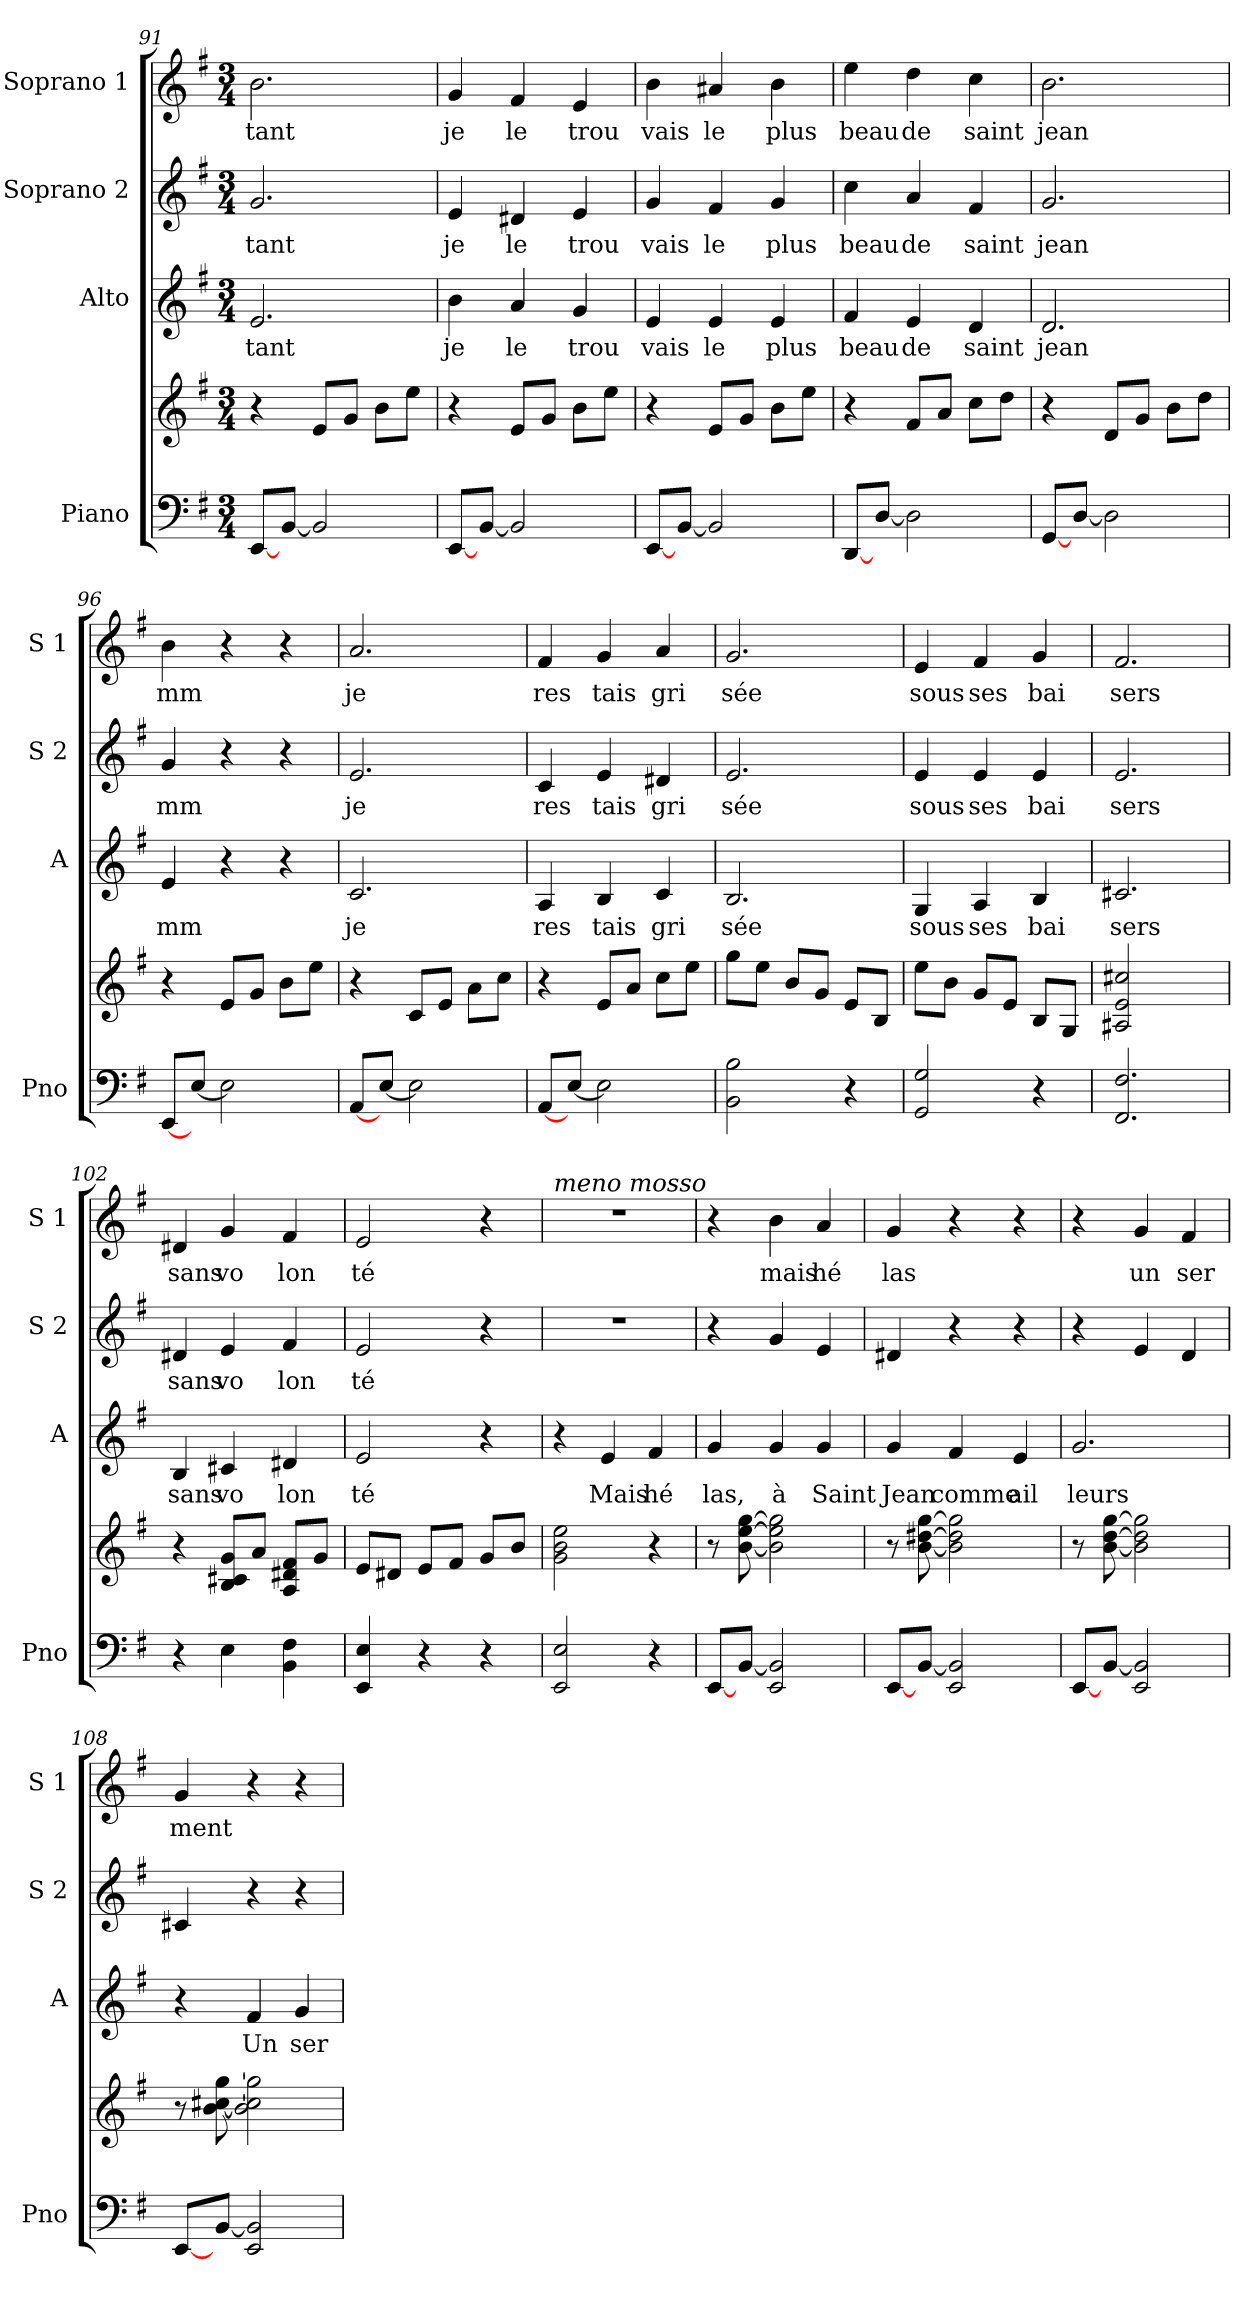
**kern	**kern	**kern	**text	**kern	**text	**kern	**text
*part4	*part4	*part3	*part3	*part2	*part2	*part1	*part1
*staff5	*staff4	*staff3	*staff3	*staff2	*staff2	*staff1	*staff1
*I"Piano	*	*I"Alto	*	*I"Soprano 2	*	*I"Soprano 1	*
*I'Pno	*	*I'A	*	*I'S 2	*	*I'S 1	*
*clefF4	*clefG2	*clefG2	*	*clefG2	*	*clefG2	*
*k[f#]	*k[f#]	*k[f#]	*	*k[f#]	*	*k[f#]	*
*G:	*G:	*G:	*	*G:	*	*G:	*
*M3/4	*M3/4	*M3/4	*	*M3/4	*	*M3/4	*
=91	=91	=91	=91	=91	=91	=91	=91
!	!	!	!LO:LY:b	!	!LO:LY:b	!	!LO:LY:b
[8EE/L	4r	2.e/	tant	2.g/	tant	2.b\	tant
[8BB/J	.	.	.	.	.	.	.
2BB/]	8e/L	.	.	.	.	.	.
.	8g/J	.	.	.	.	.	.
.	8b\L	.	.	.	.	.	.
.	8ee\J	.	.	.	.	.	.
!!LO:LB:g=z
=92	=92	=92	=92	=92	=92	=92	=92
!	!	!	!LO:LY:b	!	!LO:LY:b	!	!LO:LY:b
[8EE/L	4r	4b\	je	4e/	je	4g/	je
[8BB/J	.	.	.	.	.	.	.
!	!	!	!LO:LY:b	!	!LO:LY:b	!	!LO:LY:b
2BB/]	8e/L	4a/	le	4d#X/	le	4f#/	le
.	8g/J	.	.	.	.	.	.
!	!	!	!LO:LY:b	!	!LO:LY:b	!	!LO:LY:b
.	8b\L	4g/	trou	4e/	trou	4e/	trou
.	8ee\J	.	.	.	.	.	.
=93	=93	=93	=93	=93	=93	=93	=93
!	!	!	!LO:LY:b	!	!LO:LY:b	!	!LO:LY:b
[8EE/L	4r	4e/	vais	4g/	vais	4b\	vais
[8BB/J	.	.	.	.	.	.	.
!	!	!	!LO:LY:b	!	!LO:LY:b	!	!LO:LY:b
2BB/]	8e/L	4e/	le	4f#/	le	4a#X/	le
.	8g/J	.	.	.	.	.	.
!	!	!	!LO:LY:b	!	!LO:LY:b	!	!LO:LY:b
.	8b\L	4e/	plus	4g/	plus	4b\	plus
.	8ee\J	.	.	.	.	.	.
=94	=94	=94	=94	=94	=94	=94	=94
!	!	!	!LO:LY:b	!	!LO:LY:b	!	!LO:LY:b
[8DD/L	4r	4f#/	beau	4cc\	beau	4ee\	beau
[8D/J	.	.	.	.	.	.	.
!	!	!	!LO:LY:b	!	!LO:LY:b	!	!LO:LY:b
2D\]	8f#/L	4e/	de	4a/	de	4dd\	de
.	8a/J	.	.	.	.	.	.
!	!	!	!LO:LY:b	!	!LO:LY:b	!	!LO:LY:b
.	8cc\L	4d/	saint	4f#/	saint	4cc\	saint
.	8dd\J	.	.	.	.	.	.
=95	=95	=95	=95	=95	=95	=95	=95
!	!	!	!LO:LY:b	!	!LO:LY:b	!	!LO:LY:b
[8GG/L	4r	2.d/	jean	2.g/	jean	2.b\	jean
[8D/J	.	.	.	.	.	.	.
2D\]	8d/L	.	.	.	.	.	.
.	8g/J	.	.	.	.	.	.
.	8b\L	.	.	.	.	.	.
.	8dd\J	.	.	.	.	.	.
=96	=96	=96	=96	=96	=96	=96	=96
!	!	!	!LO:LY:b	!	!LO:LY:b	!	!LO:LY:b
[8EE/L	4r	4e/	mm	4g/	mm	4b\	mm
[8E/J	.	.	.	.	.	.	.
2E\]	8e/L	4r	.	4r	.	4r	.
.	8g/J	.	.	.	.	.	.
.	8b\L	4r	.	4r	.	4r	.
.	8ee\J	.	.	.	.	.	.
!!LO:PB:g=z
=97	=97	=97	=97	=97	=97	=97	=97
!	!	!	!LO:LY:b	!	!LO:LY:b	!	!LO:LY:b
[8AA/L	4r	2.c/	je	2.e/	je	2.a/	je
[8E/J	.	.	.	.	.	.	.
2E\]	8c/L	.	.	.	.	.	.
.	8e/J	.	.	.	.	.	.
.	8a\L	.	.	.	.	.	.
.	8cc\J	.	.	.	.	.	.
=98	=98	=98	=98	=98	=98	=98	=98
!	!	!	!LO:LY:b	!	!LO:LY:b	!	!LO:LY:b
[8AA/L	4r	4A/	res	4c/	res	4f#/	res
[8E/J	.	.	.	.	.	.	.
!	!	!	!LO:LY:b	!	!LO:LY:b	!	!LO:LY:b
2E\]	8e/L	4B/	tais	4e/	tais	4g/	tais
.	8a/J	.	.	.	.	.	.
!	!	!	!LO:LY:b	!	!LO:LY:b	!	!LO:LY:b
.	8cc\L	4c/	gri	4d#X/	gri	4a/	gri
.	8ee\J	.	.	.	.	.	.
=99	=99	=99	=99	=99	=99	=99	=99
!	!	!	!LO:LY:b	!	!LO:LY:b	!	!LO:LY:b
2BB\ 2B\	8gg\L	2.B/	sée	2.e/	sée	2.g/	sée
.	8ee\J	.	.	.	.	.	.
.	8b/L	.	.	.	.	.	.
.	8g/J	.	.	.	.	.	.
4r	8e/L	.	.	.	.	.	.
.	8B/J	.	.	.	.	.	.
=100	=100	=100	=100	=100	=100	=100	=100
!	!	!	!LO:LY:b	!	!LO:LY:b	!	!LO:LY:b
2GG/ 2G/	8ee\L	4G/	sous	4e/	sous	4e/	sous
.	8b\J	.	.	.	.	.	.
!	!	!	!LO:LY:b	!	!LO:LY:b	!	!LO:LY:b
.	8g/L	4A/	ses	4e/	ses	4f#/	ses
.	8e/J	.	.	.	.	.	.
!	!	!	!LO:LY:b	!	!LO:LY:b	!	!LO:LY:b
4r	8B/L	4B/	bai	4e/	bai	4g/	bai
.	8G/J	.	.	.	.	.	.
=101	=101	=101	=101	=101	=101	=101	=101
!	!	!	!LO:LY:b	!	!LO:LY:b	!	!LO:LY:b
2.FF#/ 2.F#/	2A#X/ 2e/ 2cc#X/	2.c#X/	sers	2.e/	sers	2.f#/	sers
.	4ryy	.	.	.	.	.	.
!!LO:LB:g=z
=102	=102	=102	=102	=102	=102	=102	=102
!	!	!	!LO:LY:b	!	!LO:LY:b	!	!LO:LY:b
4r	4r	4B/	sans	4d#X/	sans	4d#X/	sans
!	!	!	!LO:LY:b	!	!LO:LY:b	!	!LO:LY:b
4E\	8B/ 8c#X/ 8g/L	4c#X/	vo	4e/	vo	4g/	vo
.	8a/J	.	.	.	.	.	.
!	!	!	!LO:LY:b	!	!LO:LY:b	!	!LO:LY:b
4BB\ 4F#\	8A/ 8d#X/ 8f#/L	4d#X/	lon	4f#/	lon	4f#/	lon
.	8g/J	.	.	.	.	.	.
=103	=103	=103	=103	=103	=103	=103	=103
!	!	!	!LO:LY:b	!	!LO:LY:b	!	!LO:LY:b
4EE/ 4E/	8e/L	2e/	té	2e/	té	2e/	té
.	8d#X/J	.	.	.	.	.	.
4r	8e/L	.	.	.	.	.	.
.	8f#/J	.	.	.	.	.	.
4r	8g/L	4r	.	4r	.	4r	.
.	8b/J	.	.	.	.	.	.
=104	=104	=104	=104	=104	=104	=104	=104
!	!	!	!	!	!	!LO:TX:a:i:t=meno mosso	!
2EE/ 2E/	2g\ 2b\ 2ee\	4r	.	2.r	.	2.r	.
!	!	!	!LO:LY:b	!	!	!	!
.	.	4e/	Mais	.	.	.	.
!	!	!	!LO:LY:b	!	!	!	!
4r	4r	4f#/	hé	.	.	.	.
=105	=105	=105	=105	=105	=105	=105	=105
!	!	!	!LO:LY:b	!	!	!	!
[8EE/L	8r	4g/	las,	4r	.	4r	.
[8BB/J	[8b\ [8ee\ [8gg\	.	.	.	.	.	.
!	!	!	!LO:LY:b	!	!	!	!LO:LY:b
2EE/ 2BB/]	2b\] 2ee\] 2gg\]	4g/	à	4g/	.	4b\	mais
!	!	!	!LO:LY:b	!	!	!	!LO:LY:b
.	.	4g/	Saint	4e/	.	4a/	hé
=106	=106	=106	=106	=106	=106	=106	=106
!	!	!	!LO:LY:b	!	!	!	!LO:LY:b
[8EE/L	8r	4g/	Jean	4d#X/	.	4g/	las
[8BB/J	[8b\ [8dd#X\ [8gg\	.	.	.	.	.	.
!	!	!	!LO:LY:b	!	!	!	!
2EE/ 2BB/]	2b\] 2dd#\] 2gg\]	4f#/	comme	4r	.	4r	.
!	!	!	!LO:LY:b	!	!	!	!
.	.	4e/	ail	4r	.	4r	.
!!LO:PB:g=z
=107	=107	=107	=107	=107	=107	=107	=107
!	!	!	!LO:LY:b	!	!	!	!
[8EE/L	8r	2.g/	leurs	4r	.	4r	.
[8BB/J	[8b\ [8dd\ [8gg\	.	.	.	.	.	.
!	!	!	!	!	!	!	!LO:LY:b
2EE/ 2BB/]	2b\] 2dd\] 2gg\]	.	.	4e/	.	4g/	un
!	!	!	!	!	!	!	!LO:LY:b
.	.	.	.	4d/	.	4f#/	ser
=108	=108	=108	=108	=108	=108	=108	=108
!	!	!	!	!	!	!	!LO:LY:b
[8EE/L	8r	4r	.	4c#X/	.	4g/	ment
[8BB/J	[8b\ [8cc#X\ [8gg\	.	.	.	.	.	.
!	!	!	!LO:LY:b	!	!	!	!
2EE/ 2BB/]	2b\] 2cc#\] 2gg\]	4f#/	Un	4r	.	4r	.
!	!	!	!LO:LY:b	!	!	!	!
.	.	4g/	ser	4r	.	4r	.
=	=	=	=	=	=	=	=
*-	*-	*-	*-	*-	*-	*-	*-
